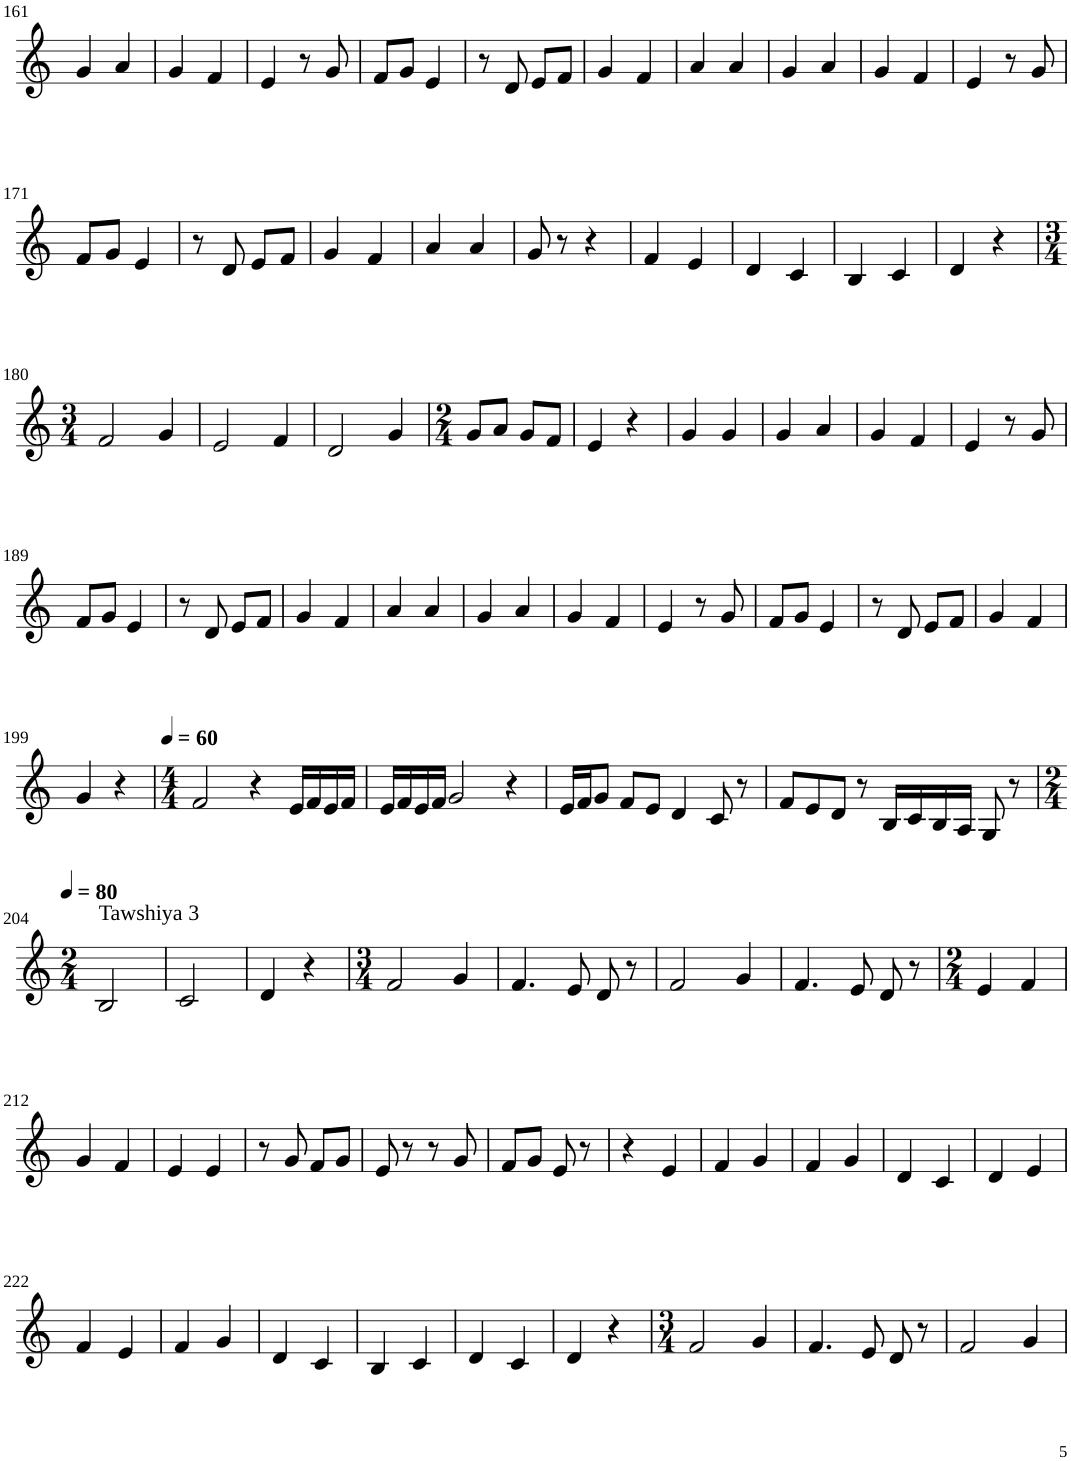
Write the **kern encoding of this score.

**kern
*part1
*staff1
*I"Violin
!!LO:PB:g=z
*clefG2
*k[]
*M2/4
=161
4g/
4a/
=162
4g/
4f/
=163
4e/
8r
8g/
=164
8f/L
8g/J
4e/
=165
8r
8d/
8e/L
8f/J
=166
4g/
4f/
=167
4a/
4a/
=168
4g/
4a/
=169
4g/
4f/
=170
4e/
8r
8g/
!!LO:LB:g=z
=171
8f/L
8g/J
4e/
=172
8r
8d/
8e/L
8f/J
=173
4g/
4f/
=174
4a/
4a/
=175
8g/
8r
4r
=176
4f/
4e/
=177
4d/
4c/
=178
4B/
4c/
=179
4d/
4r
!!LO:LB:g=z
=180
*M3/4
2f/
4g/
=181
2e/
4f/
=182
2d/
4g/
=183
*M2/4
8g/L
8a/J
8g/L
8f/J
=184
4e/
4r
=185
4g/
4g/
=186
4g/
4a/
=187
4g/
4f/
=188
4e/
8r
8g/
!!LO:LB:g=z
=189
8f/L
8g/J
4e/
=190
8r
8d/
8e/L
8f/J
=191
4g/
4f/
=192
4a/
4a/
=193
4g/
4a/
=194
4g/
4f/
=195
4e/
8r
8g/
=196
8f/L
8g/J
4e/
=197
8r
8d/
8e/L
8f/J
=198
4g/
4f/
!!LO:LB:g=z
=199
4g/
4r
=200
*M4/4
*MM60
2f/
4r
16e/LL
16f/
16e/
16f/JJ
=201
16e/LL
16f/
16e/
16f/JJ
2g/
4r
=202
16e/LL
16f/J
8g/J
8f/L
8e/J
4d/
8c/
8r
=203
8f/L
8e/
8d/J
8r
16B/LL
16c/
16B/
16A/JJ
8G/
8r
!!LO:LB:g=z
=204
*M2/4
*MM80
!LO:TX:a:t=Tawshiya 3
2B/
=205
2c/
=206
4d/
4r
=207
*M3/4
2f/
4g/
=208
4.f/
8e/
8d/
8r
=209
2f/
4g/
=210
4.f/
8e/
8d/
8r
=211
*M2/4
4e/
4f/
!!LO:LB:g=z
=212
4g/
4f/
=213
4e/
4e/
=214
8r
8g/
8f/L
8g/J
=215
8e/
8r
8r
8g/
=216
8f/L
8g/J
8e/
8r
=217
4r
4e/
=218
4f/
4g/
=219
4f/
4g/
=220
4d/
4c/
=221
4d/
4e/
!!LO:LB:g=z
=222
4f/
4e/
=223
4f/
4g/
=224
4d/
4c/
=225
4B/
4c/
=226
4d/
4c/
=227
4d/
4r
=228
*M3/4
2f/
4g/
=229
4.f/
8e/
8d/
8r
=230
2f/
4g/
=
*-
